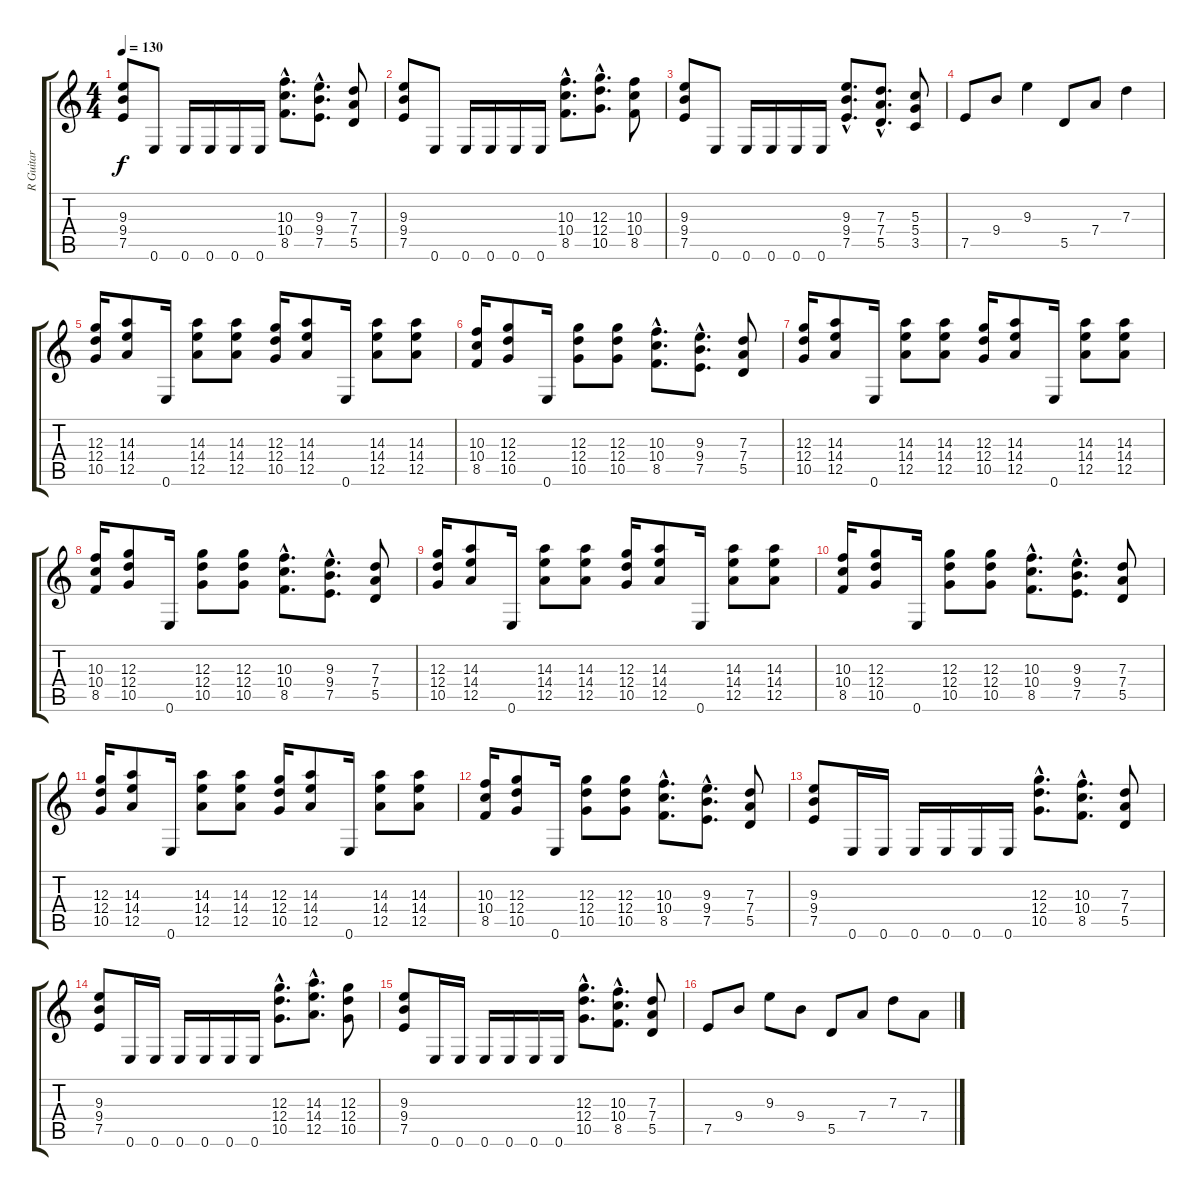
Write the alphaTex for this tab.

\track ("R Guitar" "R Guitar") {instrument distortionguitar}
\staff {score tabs}
\tuning (E4 B3 G3 D3 A2 E2) {hide}
\ts (4 4)
\tempo 130
\clef g2
\ks c
(9.3 9.4 7.5).8{dy f} 0.6.8 0.6.16 0.6.16 0.6.16 0.6.16 (10.3{hac} 10.4{hac} 8.5{hac}).8{d} (9.3{hac} 9.4{hac} 7.5{hac}).8{d} (7.3 7.4 5.5).8 |
(9.3 9.4 7.5).8 0.6.8 0.6.16 0.6.16 0.6.16 0.6.16 (10.3{hac} 10.4{hac} 8.5{hac}).8{d} (12.3{hac} 12.4{hac} 10.5{hac}).8{d} (10.3 10.4 8.5).8 |
(9.3 9.4 7.5).8 0.6.8 0.6.16 0.6.16 0.6.16 0.6.16 (9.3{hac} 9.4{hac} 7.5{hac}).8{d} (7.3{hac} 7.4{hac} 5.5{hac}).8{d} (5.3 5.4 3.5).8 |
7.5.8 9.4.8 9.3.4 5.5.8 7.4.8 7.3.4 |
(12.3 12.4 10.5).16 (14.3 14.4 12.5).8 0.6.16 (14.3 14.4 12.5).8 (14.3 14.4 12.5).8 (12.3 12.4 10.5).16 (14.3 14.4 12.5).8 0.6.16 (14.3 14.4 12.5).8 (14.3 14.4 12.5).8 |
(10.3 10.4 8.5).16 (12.3 12.4 10.5).8 0.6.16 (12.3 12.4 10.5).8 (12.3 12.4 10.5).8 (10.3{hac} 10.4{hac} 8.5{hac}).8{d} (9.3{hac} 9.4{hac} 7.5{hac}).8{d} (7.3 7.4 5.5).8 |
(12.3 12.4 10.5).16 (14.3 14.4 12.5).8 0.6.16 (14.3 14.4 12.5).8 (14.3 14.4 12.5).8 (12.3 12.4 10.5).16 (14.3 14.4 12.5).8 0.6.16 (14.3 14.4 12.5).8 (14.3 14.4 12.5).8 |
(10.3 10.4 8.5).16 (12.3 12.4 10.5).8 0.6.16 (12.3 12.4 10.5).8 (12.3 12.4 10.5).8 (10.3{hac} 10.4{hac} 8.5{hac}).8{d} (9.3{hac} 9.4{hac} 7.5{hac}).8{d} (7.3 7.4 5.5).8 |
(12.3 12.4 10.5).16 (14.3 14.4 12.5).8 0.6.16 (14.3 14.4 12.5).8 (14.3 14.4 12.5).8 (12.3 12.4 10.5).16 (14.3 14.4 12.5).8 0.6.16 (14.3 14.4 12.5).8 (14.3 14.4 12.5).8 |
(10.3 10.4 8.5).16 (12.3 12.4 10.5).8 0.6.16 (12.3 12.4 10.5).8 (12.3 12.4 10.5).8 (10.3{hac} 10.4{hac} 8.5{hac}).8{d} (9.3{hac} 9.4{hac} 7.5{hac}).8{d} (7.3 7.4 5.5).8 |
(12.3 12.4 10.5).16 (14.3 14.4 12.5).8 0.6.16 (14.3 14.4 12.5).8 (14.3 14.4 12.5).8 (12.3 12.4 10.5).16 (14.3 14.4 12.5).8 0.6.16 (14.3 14.4 12.5).8 (14.3 14.4 12.5).8 |
(10.3 10.4 8.5).16 (12.3 12.4 10.5).8 0.6.16 (12.3 12.4 10.5).8 (12.3 12.4 10.5).8 (10.3{hac} 10.4{hac} 8.5{hac}).8{d} (9.3{hac} 9.4{hac} 7.5{hac}).8{d} (7.3 7.4 5.5).8 |
(9.3 9.4 7.5).8 0.6.16 0.6.16 0.6.16 0.6.16 0.6.16 0.6.16 (12.3{hac} 12.4{hac} 10.5{hac}).8{d} (10.3{hac} 10.4{hac} 8.5{hac}).8{d} (7.3 7.4 5.5).8 |
(9.3 9.4 7.5).8 0.6.16 0.6.16 0.6.16 0.6.16 0.6.16 0.6.16 (12.3{hac} 12.4{hac} 10.5{hac}).8{d} (14.3{hac} 14.4{hac} 12.5{hac}).8{d} (12.3 12.4 10.5).8 |
(9.3 9.4 7.5).8 0.6.16 0.6.16 0.6.16 0.6.16 0.6.16 0.6.16 (12.3{hac} 12.4{hac} 10.5{hac}).8{d} (10.3{hac} 10.4{hac} 8.5{hac}).8{d} (7.3 7.4 5.5).8 |
7.5.8 9.4.8 9.3.8 9.4.8 5.5.8 7.4.8 7.3.8 7.4.8
